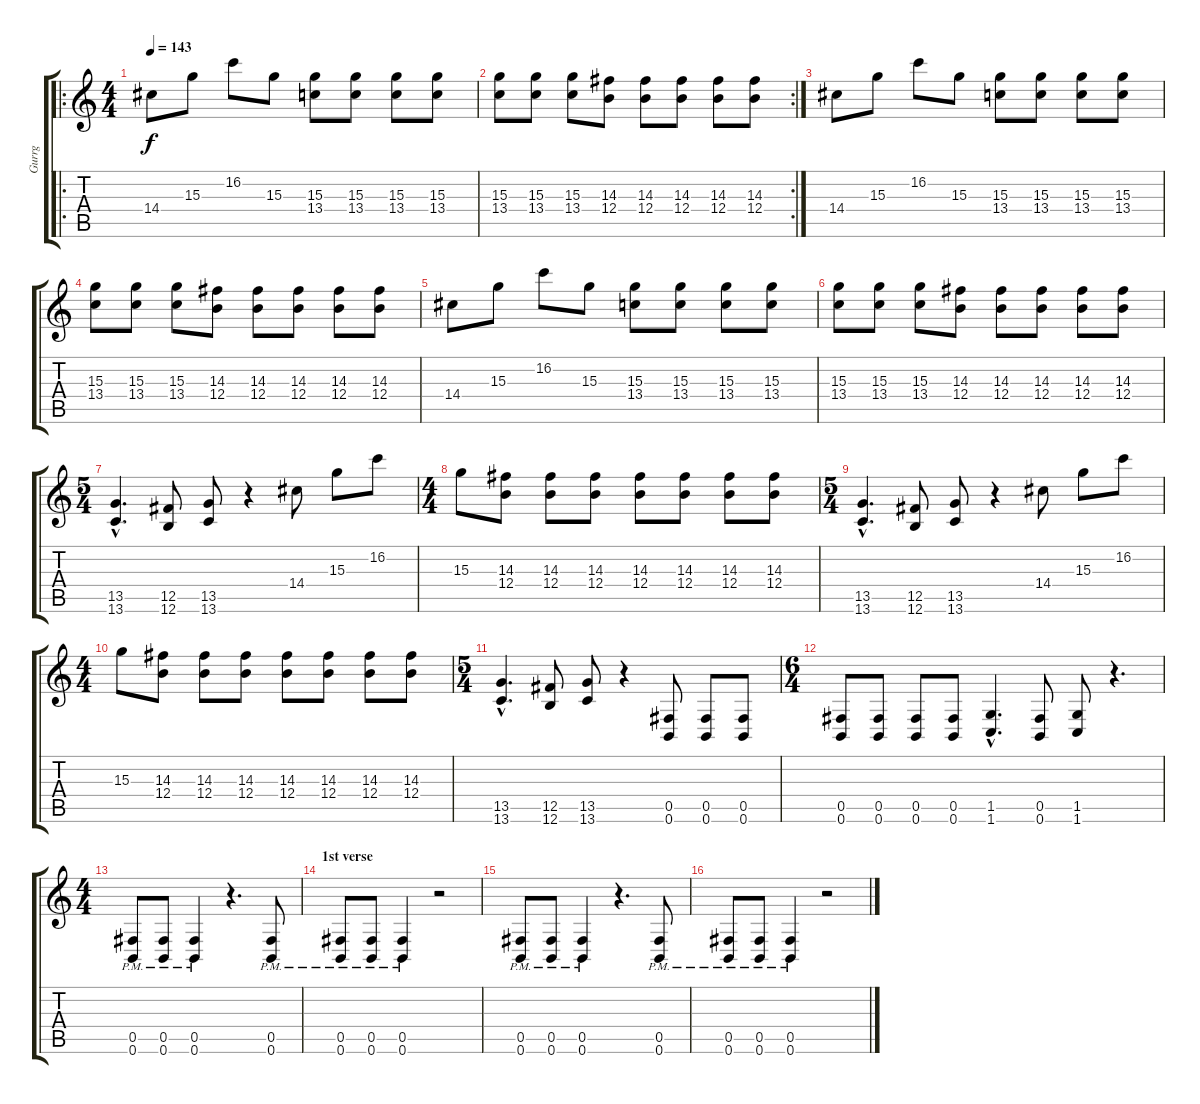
\track ("Gurrg" "Gurrg") {instrument distortionguitar}
\staff {score tabs}
\tuning (Db4 Ab3 E3 B2 Gb2 B1) {hide}
\ro
\ts (4 4)
\tempo 143
\clef g2
\ks c
14.4.8{dy f instrument distortionguitar} 15.3.8 16.2.8 15.3.8 (15.3 13.4).8 (15.3 13.4).8 (15.3 13.4).8 (15.3 13.4).8 |
\rc 2
(15.3 13.4).8 (15.3 13.4).8 (15.3 13.4).8 (14.3 12.4).8 (14.3 12.4).8 (14.3 12.4).8 (14.3 12.4).8 (14.3 12.4).8 |
14.4.8 15.3.8 16.2.8 15.3.8 (15.3 13.4).8 (15.3 13.4).8 (15.3 13.4).8 (15.3 13.4).8 |
(15.3 13.4).8 (15.3 13.4).8 (15.3 13.4).8 (14.3 12.4).8 (14.3 12.4).8 (14.3 12.4).8 (14.3 12.4).8 (14.3 12.4).8 |
14.4.8 15.3.8 16.2.8 15.3.8 (15.3 13.4).8 (15.3 13.4).8 (15.3 13.4).8 (15.3 13.4).8 |
(15.3 13.4).8 (15.3 13.4).8 (15.3 13.4).8 (14.3 12.4).8 (14.3 12.4).8 (14.3 12.4).8 (14.3 12.4).8 (14.3 12.4).8 |
\ts (5 4)
(13.5{hac} 13.6{hac}).4{d} (12.5 12.6).8 (13.5 13.6).8 r.4 14.4.8 15.3.8 16.2.8 |
\ts (4 4)
15.3.8 (14.3 12.4).8 (14.3 12.4).8 (14.3 12.4).8 (14.3 12.4).8 (14.3 12.4).8 (14.3 12.4).8 (14.3 12.4).8 |
\ts (5 4)
(13.5{hac} 13.6{hac}).4{d} (12.5 12.6).8 (13.5 13.6).8 r.4 14.4.8 15.3.8 16.2.8 |
\ts (4 4)
15.3.8 (14.3 12.4).8 (14.3 12.4).8 (14.3 12.4).8 (14.3 12.4).8 (14.3 12.4).8 (14.3 12.4).8 (14.3 12.4).8 |
\ts (5 4)
(13.5{hac} 13.6{hac}).4{d} (12.5 12.6).8 (13.5 13.6).8 r.4 (0.5 0.6).8 (0.5 0.6).8 (0.5 0.6).8 |
\ts (6 4)
(0.5 0.6).8 (0.5 0.6).8 (0.5 0.6).8 (0.5 0.6).8 (1.5{hac} 1.6{hac}).4{d} (0.5 0.6).8 (1.5 1.6).8 r.4{d} |
\ts (4 4)
(0.5{pm} 0.6{pm}).8 (0.5{pm} 0.6{pm}).8 (0.5{pm} 0.6{pm}).4 r.4{d} (0.5{pm} 0.6{pm}).8 |
\section ("" "1st verse")
(0.5{pm} 0.6{pm}).8 (0.5{pm} 0.6{pm}).8 (0.5{pm} 0.6{pm}).4 r.2 |
(0.5{pm} 0.6{pm}).8 (0.5{pm} 0.6{pm}).8 (0.5{pm} 0.6{pm}).4 r.4{d} (0.5{pm} 0.6{pm}).8 |
(0.5{pm} 0.6{pm}).8 (0.5{pm} 0.6{pm}).8 (0.5{pm} 0.6{pm}).4 r.2
